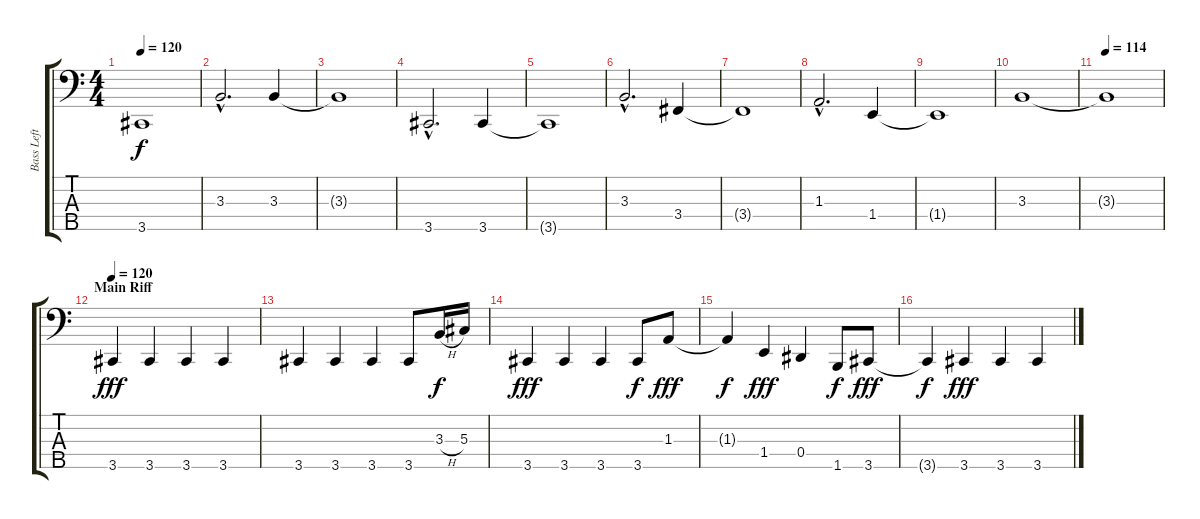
\track ("Bass Left" "Bass Left") {instrument electricbassfinger}
\staff {score tabs}
\tuning (Gb2 Db2 Ab1 Eb1 Bb0) {hide}
\ts (4 4)
\tempo 120
\clef f4
\ks c
3.5{t}.1{dy f} |
3.3{hac}.2{d} 3.3.4 |
3.3{t}.1 |
3.5{hac}.2{d} 3.5.4 |
3.5{t}.1 |
3.3{hac}.2{d} 3.4.4 |
3.4{t}.1 |
1.3{hac}.2{d} 1.4.4 |
1.4{t}.1 |
3.3.1 |
\tempo 114
3.3{t}.1 |
\section ("" "Main Riff")
\tempo 120
3.5.4{dy fff} 3.5.4 3.5.4 3.5.4 |
3.5.4 3.5.4 3.5.4 3.5.8 3.3{h}.16{dy f} 5.3.16 |
3.5.4{dy fff} 3.5.4 3.5.4 3.5.8{dy f} 1.3.8{dy fff} |
1.3{t}.4{dy f} 1.4.4{dy fff} 0.4.4 1.5.8{dy f} 3.5.8{dy fff} |
3.5{t}.4{dy f} 3.5.4{dy fff} 3.5.4 3.5.4
